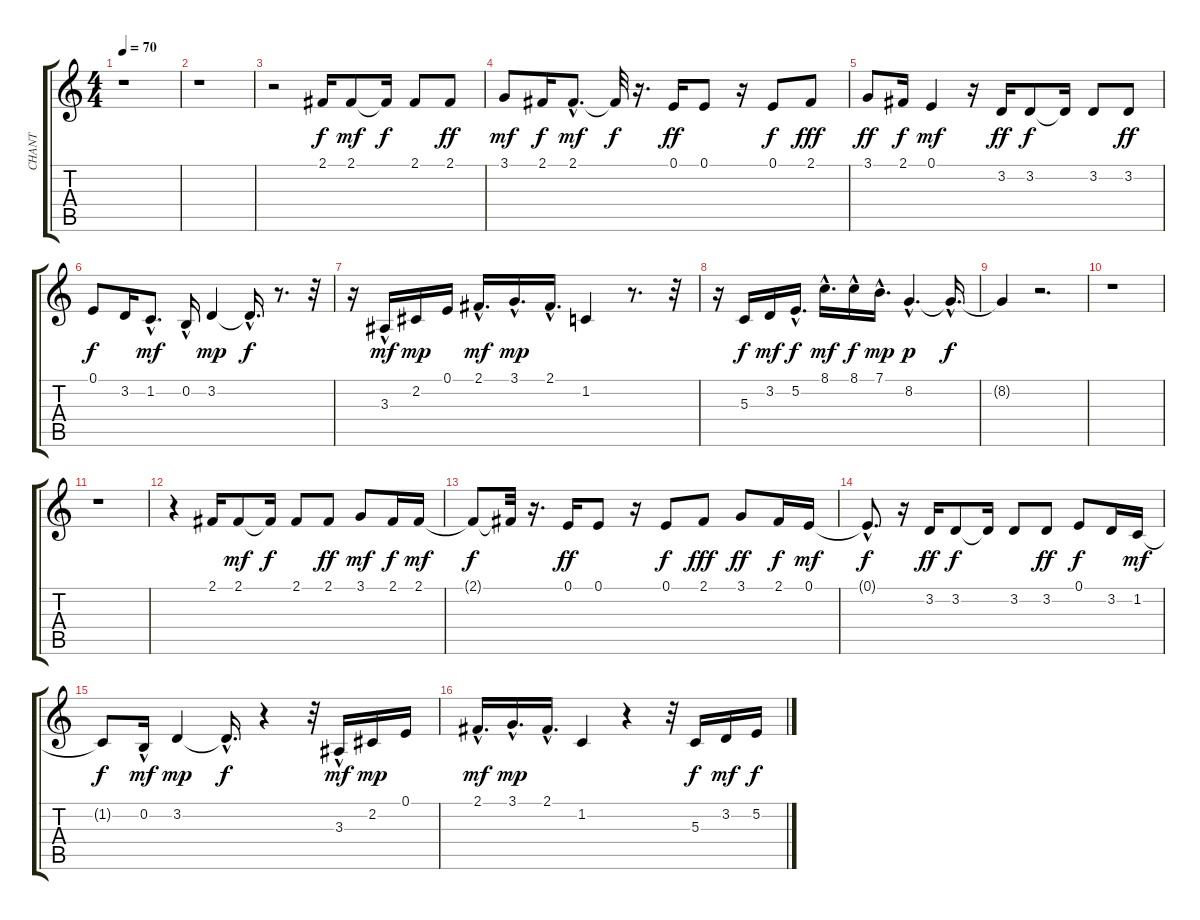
\track ("CHANT" "CHANT") {instrument fx1rain}
\staff {score tabs}
\tuning (E4 B3 G3 D3 A2 E2) {hide}
\ts (4 4)
\tempo 70
\clef g2
\ks c
r.1{dy f} |
r.1 |
r.2 2.1.16 2.1.8{dy mf} 2.1{t}.16{dy f} 2.1.8 2.1.8{dy ff} |
3.1.8{dy mf} 2.1.16{dy f} 2.1{hac}.8{d dy mf} 2.1{t}.32{dy f} r.16{d} 0.1.16{dy ff} 0.1.8 r.16 0.1.8{dy f} 2.1.8{dy fff} |
3.1.8{dy ff} 2.1.16{dy f} 0.1.4{dy mf} r.16 3.2.16{dy ff} 3.2.8{dy f} 3.2{t}.16 3.2.8 3.2.8{dy ff} |
0.1.8{dy f} 3.2.16 1.2{hac}.8{d dy mf} 0.2{hac}.16 3.2.4{dy mp} 3.2{hac t}.16{d dy f} r.8{d} r.32 |
r.16 3.3{hac}.16{dy mf} 2.2.16{dy mp} 0.1.16 2.1{hac}.16{d dy mf} 3.1{hac}.16{d dy mp} 2.1{hac}.16{d} 1.2.4 r.8{d} r.32 |
r.16 5.3.16{dy f} 3.2.16{dy mf} 5.2{hac}.16{d dy f} 8.1{hac}.16{d dy mf} 8.1{hac}.16{dy f} 7.1{hac}.16{d dy mp} 8.2{hac}.4{d dy p} 8.2{hac t}.16{d dy f} |
8.2{t}.4 r.2{d} |
r.1 |
r.1 |
r.4 2.1.16 2.1.8{dy mf} 2.1{t}.16{dy f} 2.1.8 2.1.8{dy ff} 3.1.8{dy mf} 2.1.16{dy f} 2.1.16{dy mf} |
2.1{t}.8{dy f} 2.1{t}.32 r.16{d} 0.1.16{dy ff} 0.1.8 r.16 0.1.8{dy f} 2.1.8{dy fff} 3.1.8{dy ff} 2.1.16{dy f} 0.1.16{dy mf} |
0.1{hac t}.8{d dy f} r.16 3.2.16{dy ff} 3.2.8{dy f} 3.2{t}.16 3.2.8 3.2.8{dy ff} 0.1.8{dy f} 3.2.16 1.2.16{dy mf} |
1.2{t}.8{dy f} 0.2{hac}.16{dy mf} 3.2.4{dy mp} 3.2{hac t}.16{d dy f} r.4 r.32 3.3{hac}.16{dy mf} 2.2.16{dy mp} 0.1.16 |
2.1{hac}.16{d dy mf} 3.1{hac}.16{d dy mp} 2.1{hac}.16{d} 1.2.4 r.4 r.32 5.3.16{dy f} 3.2.16{dy mf} 5.2.16{dy f}
